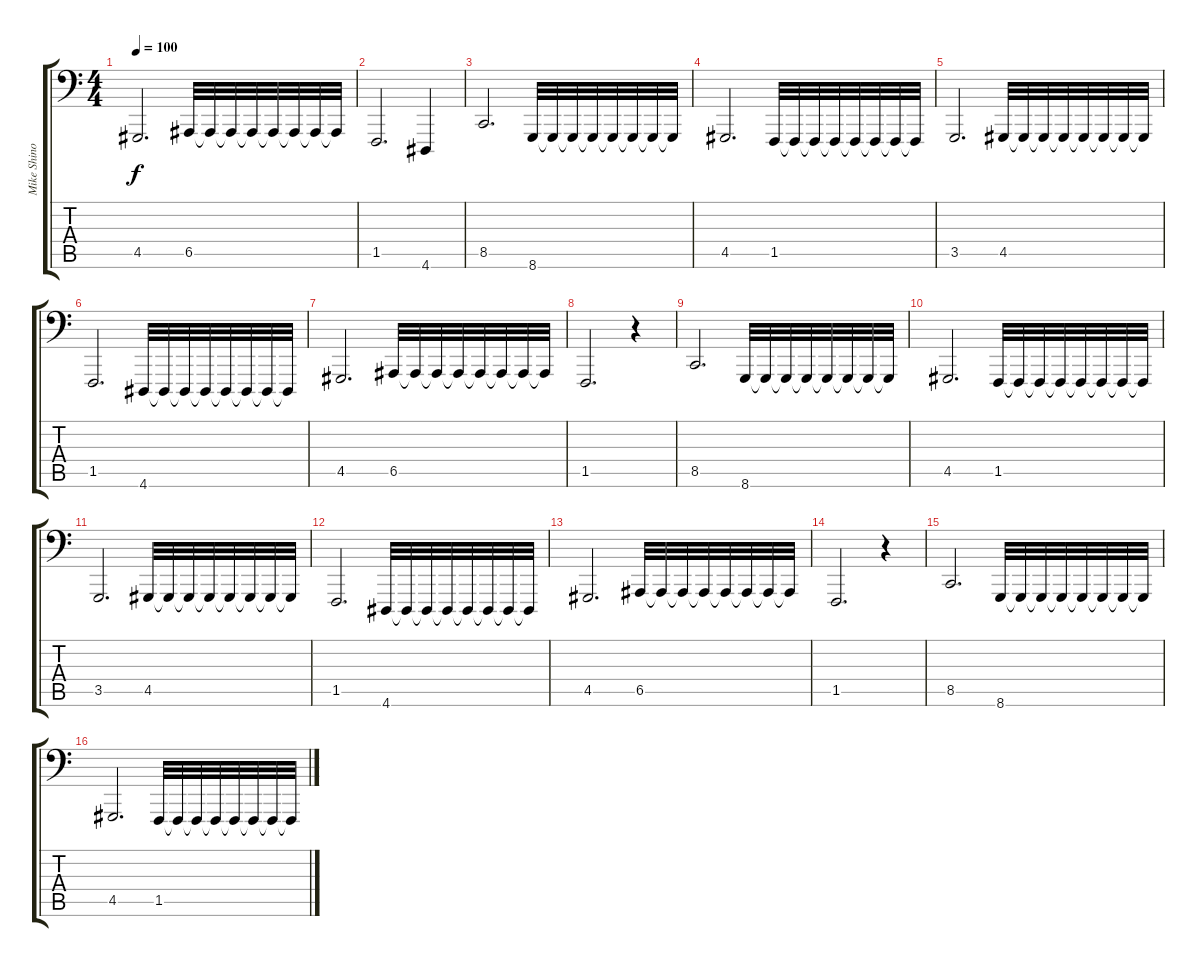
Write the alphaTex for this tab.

\track ("Mike Shinoda - Piano (left hand)" "Mike Shino") {instrument acousticgrandpiano}
\staff {score tabs}
\tuning (C3 G2 D2 A1 E1 B0) {hide}
\ts (4 4)
\tempo 100
\clef f4
\ks c
4.5.2{d dy f} 6.5.32{volume 7} 6.5{t}.32{volume 8} 6.5{t}.32{volume 8} 6.5{t}.32{volume 9} 6.5{t}.32{volume 10} 6.5{t}.32{volume 11} 6.5{t}.32{volume 12} 6.5{t}.32{volume 13} |
1.5.2{d} 4.6.4 |
8.5.2{d} 8.6.32{volume 7} 8.6{t}.32{volume 8} 8.6{t}.32{volume 8} 8.6{t}.32{volume 9} 8.6{t}.32{volume 10} 8.6{t}.32{volume 11} 8.6{t}.32{volume 12} 8.6{t}.32{volume 13} |
4.5.2{d} 1.5.32{volume 7} 1.5{t}.32{volume 8} 1.5{t}.32{volume 8} 1.5{t}.32{volume 9} 1.5{t}.32{volume 10} 1.5{t}.32{volume 11} 1.5{t}.32{volume 12} 1.5{t}.32{volume 13} |
3.5.2{d} 4.5.32{volume 7} 4.5{t}.32{volume 8} 4.5{t}.32{volume 8} 4.5{t}.32{volume 9} 4.5{t}.32{volume 10} 4.5{t}.32{volume 11} 4.5{t}.32{volume 12} 4.5{t}.32{volume 13} |
1.5.2{d} 4.6.32{volume 7} 4.6{t}.32{volume 8} 4.6{t}.32{volume 8} 4.6{t}.32{volume 9} 4.6{t}.32{volume 10} 4.6{t}.32{volume 11} 4.6{t}.32{volume 12} 4.6{t}.32{volume 13} |
4.5.2{d} 6.5.32{volume 7} 6.5{t}.32{volume 8} 6.5{t}.32{volume 8} 6.5{t}.32{volume 9} 6.5{t}.32{volume 10} 6.5{t}.32{volume 11} 6.5{t}.32{volume 12} 6.5{t}.32{volume 13} |
1.5.2{d} r.4 |
8.5.2{d} 8.6.32{volume 7} 8.6{t}.32{volume 8} 8.6{t}.32{volume 8} 8.6{t}.32{volume 9} 8.6{t}.32{volume 10} 8.6{t}.32{volume 11} 8.6{t}.32{volume 12} 8.6{t}.32{volume 13} |
4.5.2{d} 1.5.32{volume 7} 1.5{t}.32{volume 8} 1.5{t}.32{volume 8} 1.5{t}.32{volume 9} 1.5{t}.32{volume 10} 1.5{t}.32{volume 11} 1.5{t}.32{volume 12} 1.5{t}.32{volume 13} |
3.5.2{d} 4.5.32{volume 7} 4.5{t}.32{volume 8} 4.5{t}.32{volume 8} 4.5{t}.32{volume 9} 4.5{t}.32{volume 10} 4.5{t}.32{volume 11} 4.5{t}.32{volume 12} 4.5{t}.32{volume 13} |
1.5.2{d} 4.6.32{volume 7} 4.6{t}.32{volume 8} 4.6{t}.32{volume 8} 4.6{t}.32{volume 9} 4.6{t}.32{volume 10} 4.6{t}.32{volume 11} 4.6{t}.32{volume 12} 4.6{t}.32{volume 13} |
4.5.2{d} 6.5.32{volume 7} 6.5{t}.32{volume 8} 6.5{t}.32{volume 8} 6.5{t}.32{volume 9} 6.5{t}.32{volume 10} 6.5{t}.32{volume 11} 6.5{t}.32{volume 12} 6.5{t}.32{volume 13} |
1.5.2{d} r.4 |
8.5.2{d} 8.6.32{volume 7} 8.6{t}.32{volume 8} 8.6{t}.32{volume 8} 8.6{t}.32{volume 9} 8.6{t}.32{volume 10} 8.6{t}.32{volume 11} 8.6{t}.32{volume 12} 8.6{t}.32{volume 13} |
4.5.2{d} 1.5.32{volume 7} 1.5{t}.32{volume 8} 1.5{t}.32{volume 8} 1.5{t}.32{volume 9} 1.5{t}.32{volume 10} 1.5{t}.32{volume 11} 1.5{t}.32{volume 12} 1.5{t}.32{volume 13}
